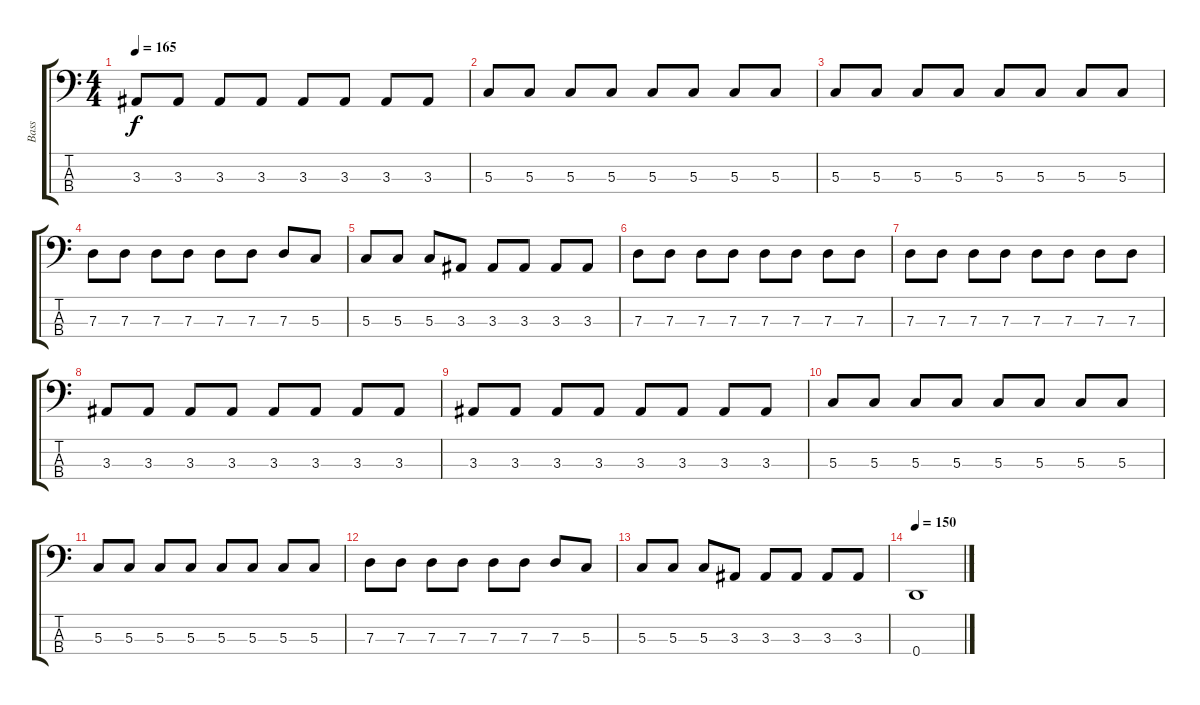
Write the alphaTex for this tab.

\track ("Bass" "Bass") {instrument electricbassfinger}
\staff {score tabs}
\tuning (F2 C2 G1 D1) {hide}
\ts (4 4)
\tempo 165
\clef f4
\ks c
3.3.8{dy f} 3.3.8 3.3.8 3.3.8 3.3.8 3.3.8 3.3.8 3.3.8 |
5.3.8 5.3.8 5.3.8 5.3.8 5.3.8 5.3.8 5.3.8 5.3.8 |
5.3.8 5.3.8 5.3.8 5.3.8 5.3.8 5.3.8 5.3.8 5.3.8 |
7.3.8 7.3.8 7.3.8 7.3.8 7.3.8 7.3.8 7.3.8 5.3.8 |
5.3.8 5.3.8 5.3.8 3.3.8 3.3.8 3.3.8 3.3.8 3.3.8 |
7.3.8 7.3.8 7.3.8 7.3.8 7.3.8 7.3.8 7.3.8 7.3.8 |
7.3.8 7.3.8 7.3.8 7.3.8 7.3.8 7.3.8 7.3.8 7.3.8 |
3.3.8 3.3.8 3.3.8 3.3.8 3.3.8 3.3.8 3.3.8 3.3.8 |
3.3.8 3.3.8 3.3.8 3.3.8 3.3.8 3.3.8 3.3.8 3.3.8 |
5.3.8 5.3.8 5.3.8 5.3.8 5.3.8 5.3.8 5.3.8 5.3.8 |
5.3.8 5.3.8 5.3.8 5.3.8 5.3.8 5.3.8 5.3.8 5.3.8 |
7.3.8 7.3.8 7.3.8 7.3.8 7.3.8 7.3.8 7.3.8 5.3.8 |
5.3.8 5.3.8 5.3.8 3.3.8 3.3.8 3.3.8 3.3.8 3.3.8 |
\tempo 150
0.4.1
